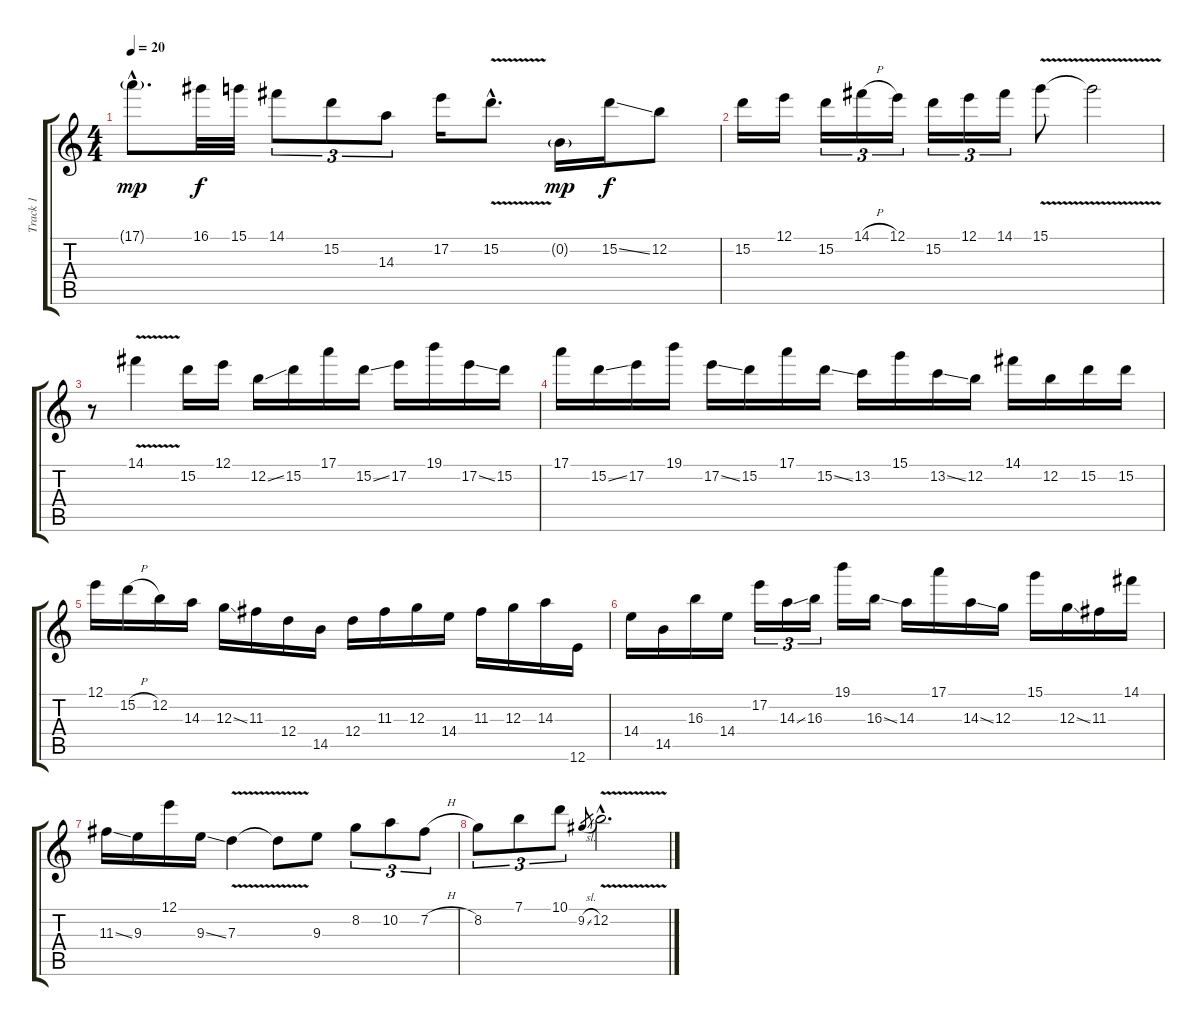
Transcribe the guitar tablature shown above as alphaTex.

\track ("Track 1" "Track 1") {instrument distortionguitar}
\staff {score tabs}
\tuning (E4 B3 G3 D3 A2 E2) {hide}
\ts (4 4)
\tempo 20
\clef g2
\ks c
17.1{g hac}.8{d dy mp} 16.1.32{dy f} 15.1.32 14.1.8{tu (3 2)} 15.2.8{tu (3 2)} 14.3.8{tu (3 2)} 17.2.16 15.2{v hac}.8{d} 0.2{g}.16{dy mp} 15.2{ss}.16{dy f} 12.2.8 |
15.2.16 12.1.16 15.2.16{tu (3 2)} 14.1{h}.16{tu (3 2)} 12.1.16{tu (3 2)} 15.2.16{tu (3 2)} 12.1.16{tu (3 2)} 14.1.16{tu (3 2)} 15.1{v}.8 15.1{t}.2 |
r.8 14.1{v}.4 15.2.16 12.1.16 12.2{ss}.16 15.2.16 17.1.16 15.2{ss}.16 17.2.16 19.1.16 17.2{ss}.16 15.2.16 |
17.1.16 15.2{ss}.16 17.2.16 19.1.16 17.2{ss}.16 15.2.16 17.1.16 15.2{ss}.16 13.2.16 15.1.16 13.2{ss}.16 12.2.16 14.1.16 12.2.16 15.2.16 15.2.16 |
12.1.16 15.2{h}.16 12.2.16 14.3.16 12.3{ss}.16 11.3.16 12.4.16 14.5.16 12.4.16 11.3.16 12.3.16 14.4.16 11.3.16 12.3.16 14.3.16 12.6.16 |
14.4.16 14.5.16 16.3.16 14.4.16 17.2.16{tu (3 2)} 14.3{ss}.16{tu (3 2)} 16.3.16{tu (3 2)} 19.1.16 16.3{ss}.16 14.3.16 17.1.16 14.3{ss}.16 12.3.16 15.1.16 12.3{ss}.16 11.3.16 14.1.16 |
11.3{ss}.16 9.3.16 12.1.16 9.3{ss}.16 7.3{v}.4 7.3{t}.8 9.3.8 8.2.8{tu (3 2)} 10.2.8{tu (3 2)} 7.2{h}.8{tu (3 2)} |
8.2.8{tu (3 2)} 7.1.8{tu (3 2)} 10.1.8{tu (3 2)} 9.2{sl}.8{gr} 12.2{v hac}.2{d}
